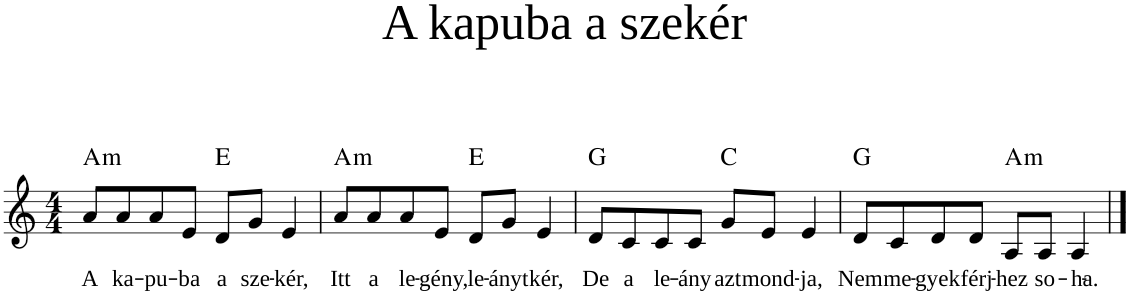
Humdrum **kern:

**kern	**text	**harte
*part1	*part1	*part1
*staff1	*staff1	*
*I"Piano	*	*
*I'Pno.	*	*
*clefG2	*	*
*k[]	*	*
*M4/4	*	*
=1	=1	=1
!	!LO:LY:b	!LO:H:kt=m
8a/L	A	A:min
!	!LO:LY:b	!
8a/	ka-	.
!	!LO:LY:b	!
8a/	-pu-	.
!	!LO:LY:b	!
8e/J	-ba	.
!	!LO:LY:b	!
8d/L	a	E:maj
!	!LO:LY:b	!
8g/J	sze-	.
!	!LO:LY:b	!
4e/	-kér,	.
=2	=2	=2
!	!LO:LY:b	!LO:H:kt=m
8a/L	Itt	A:min
!	!LO:LY:b	!
8a/	a	.
!	!LO:LY:b	!
8a/	le-	.
!	!LO:LY:b	!
8e/J	-gény,	.
!	!LO:LY:b	!
8d/L	le-	E:maj
!	!LO:LY:b	!
8g/J	-ányt	.
!	!LO:LY:b	!
4e/	kér,	.
=3	=3	=3
!	!LO:LY:b	!
8d/L	De	G:maj
!	!LO:LY:b	!
8c/	a	.
!	!LO:LY:b	!
8c/	le-	.
!	!LO:LY:b	!
8c/J	-ány	.
!	!LO:LY:b	!
8g/L	azt	C:maj
!	!LO:LY:b	!
8e/J	mond-	.
!	!LO:LY:b	!
4e/	-ja,	.
=4	=4	=4
!	!LO:LY:b	!
8d/L	Nem	G:maj
!	!LO:LY:b	!
8c/	me-	.
!	!LO:LY:b	!
8d/	-gyek	.
!	!LO:LY:b	!
8d/J	férj-	.
!	!LO:LY:b	!LO:H:kt=m
8A/L	-hez	A:min
!	!LO:LY:b	!
8A/J	so-	.
!	!LO:LY:b	!
4A/	-ha.-	.
==	==	==
*-	*-	*-
